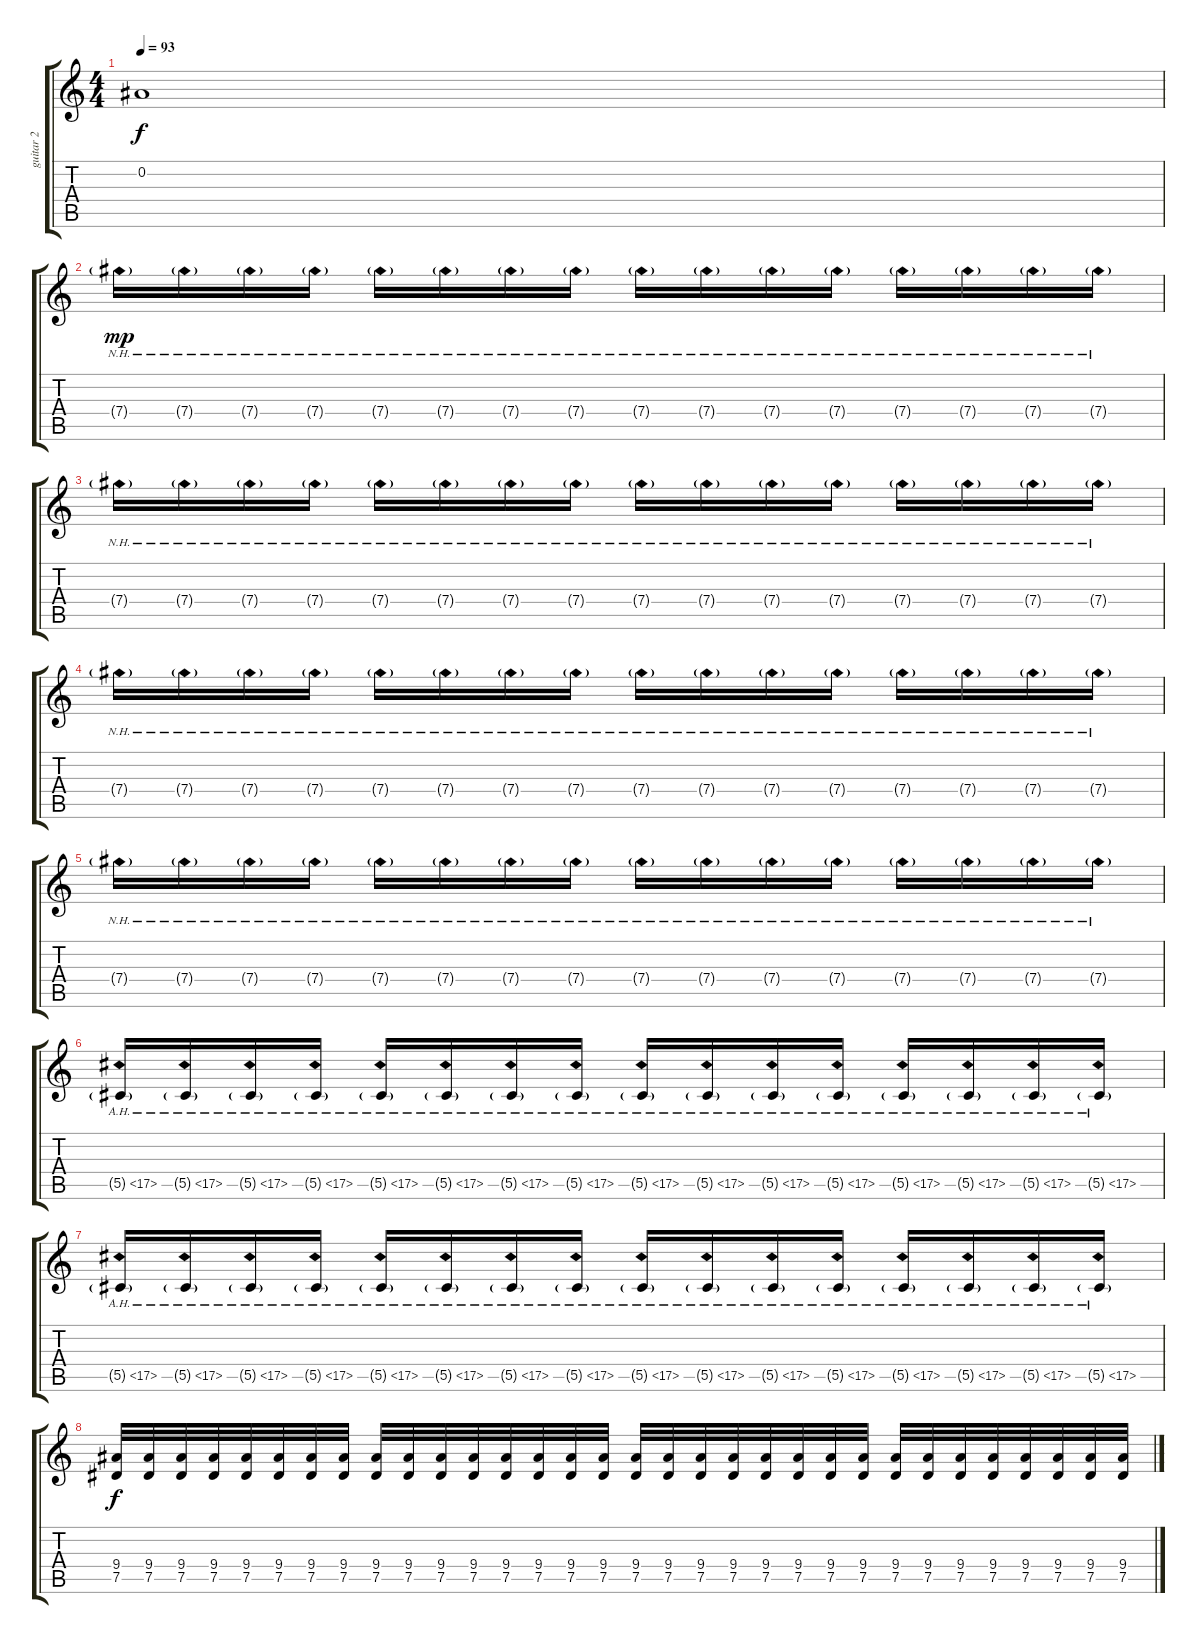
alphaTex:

\track ("guitar 2" "guitar 2") {instrument distortionguitar}
\staff {score tabs}
\tuning (Eb4 Bb3 Gb3 Db3 Ab2 Eb2) {hide}
\ts (4 4)
\tempo 93
\clef g2
\ks c
0.2{t}.1{dy f} |
7.4{nh g}.16{dy mp} 7.4{nh g}.16 7.4{nh g}.16 7.4{nh g}.16 7.4{nh g}.16 7.4{nh g}.16 7.4{nh g}.16 7.4{nh g}.16 7.4{nh g}.16 7.4{nh g}.16 7.4{nh g}.16 7.4{nh g}.16 7.4{nh g}.16 7.4{nh g}.16 7.4{nh g}.16 7.4{nh g}.16 |
7.4{nh g}.16 7.4{nh g}.16 7.4{nh g}.16 7.4{nh g}.16 7.4{nh g}.16 7.4{nh g}.16 7.4{nh g}.16 7.4{nh g}.16 7.4{nh g}.16 7.4{nh g}.16 7.4{nh g}.16 7.4{nh g}.16 7.4{nh g}.16 7.4{nh g}.16 7.4{nh g}.16 7.4{nh g}.16 |
7.4{nh g}.16 7.4{nh g}.16 7.4{nh g}.16 7.4{nh g}.16 7.4{nh g}.16 7.4{nh g}.16 7.4{nh g}.16 7.4{nh g}.16 7.4{nh g}.16 7.4{nh g}.16 7.4{nh g}.16 7.4{nh g}.16 7.4{nh g}.16 7.4{nh g}.16 7.4{nh g}.16 7.4{nh g}.16 |
7.4{nh g}.16 7.4{nh g}.16 7.4{nh g}.16 7.4{nh g}.16 7.4{nh g}.16 7.4{nh g}.16 7.4{nh g}.16 7.4{nh g}.16 7.4{nh g}.16 7.4{nh g}.16 7.4{nh g}.16 7.4{nh g}.16 7.4{nh g}.16 7.4{nh g}.16 7.4{nh g}.16 7.4{nh g}.16 |
5.5{ah 12 g}.16 5.5{ah 12 g}.16 5.5{ah 12 g}.16 5.5{ah 12 g}.16 5.5{ah 12 g}.16 5.5{ah 12 g}.16 5.5{ah 12 g}.16 5.5{ah 12 g}.16 5.5{ah 12 g}.16 5.5{ah 12 g}.16 5.5{ah 12 g}.16 5.5{ah 12 g}.16 5.5{ah 12 g}.16 5.5{ah 12 g}.16 5.5{ah 12 g}.16 5.5{ah 12 g}.16 |
5.5{ah 12 g}.16 5.5{ah 12 g}.16 5.5{ah 12 g}.16 5.5{ah 12 g}.16 5.5{ah 12 g}.16 5.5{ah 12 g}.16 5.5{ah 12 g}.16 5.5{ah 12 g}.16 5.5{ah 12 g}.16 5.5{ah 12 g}.16 5.5{ah 12 g}.16 5.5{ah 12 g}.16 5.5{ah 12 g}.16 5.5{ah 12 g}.16 5.5{ah 12 g}.16 5.5{ah 12 g}.16 |
(9.4 7.5).32{dy f} (9.4 7.5).32 (9.4 7.5).32 (9.4 7.5).32 (9.4 7.5).32 (9.4 7.5).32 (9.4 7.5).32 (9.4 7.5).32 (9.4 7.5).32 (9.4 7.5).32 (9.4 7.5).32 (9.4 7.5).32 (9.4 7.5).32 (9.4 7.5).32 (9.4 7.5).32 (9.4 7.5).32 (9.4 7.5).32 (9.4 7.5).32 (9.4 7.5).32 (9.4 7.5).32 (9.4 7.5).32 (9.4 7.5).32 (9.4 7.5).32 (9.4 7.5).32 (9.4 7.5).32 (9.4 7.5).32 (9.4 7.5).32 (9.4 7.5).32 (9.4 7.5).32 (9.4 7.5).32 (9.4 7.5).32 (9.4 7.5).32
